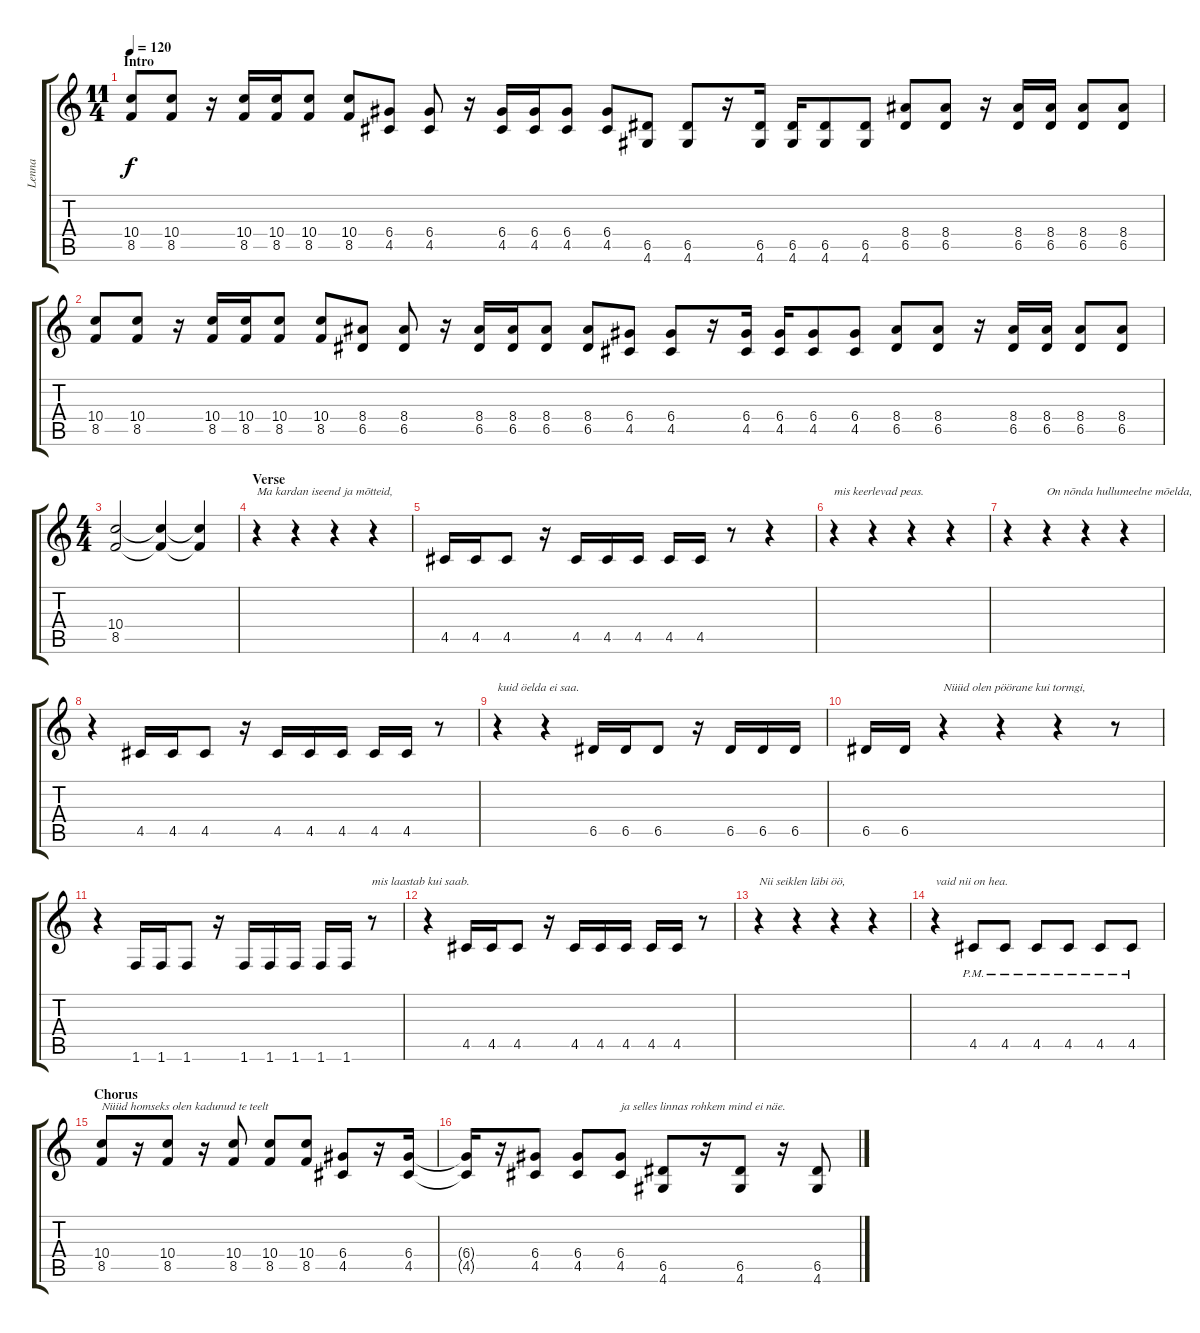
\track ("Lenna" "Lenna") {instrument distortionguitar}
\staff {score tabs}
\tuning (E4 B3 G3 D3 A2 E2) {hide}
\ts (11 4)
\section ("" "Intro")
\tempo 120
\clef g2
\ks c
(10.4 8.5).8{dy f instrument distortionguitar} (10.4 8.5).8 r.16 (10.4 8.5).16 (10.4 8.5).16 (10.4 8.5).8 (10.4 8.5).8 (6.4 4.5).8 (6.4 4.5).8 r.16 (6.4 4.5).16 (6.4 4.5).16 (6.4 4.5).8 (6.4 4.5).8 (6.5 4.6).8 (6.5 4.6).8 r.16 (6.5 4.6).16 (6.5 4.6).16 (6.5 4.6).8 (6.5 4.6).8 (8.4 6.5).8 (8.4 6.5).8 r.16 (8.4 6.5).16 (8.4 6.5).16 (8.4 6.5).8 (8.4 6.5).8 |
(10.4 8.5).8 (10.4 8.5).8 r.16 (10.4 8.5).16 (10.4 8.5).16 (10.4 8.5).8 (10.4 8.5).8 (8.4 6.5).8 (8.4 6.5).8 r.16 (8.4 6.5).16 (8.4 6.5).16 (8.4 6.5).8 (8.4 6.5).8 (6.4 4.5).8 (6.4 4.5).8 r.16 (6.4 4.5).16 (6.4 4.5).16 (6.4 4.5).8 (6.4 4.5).8 (8.4 6.5).8 (8.4 6.5).8 r.16 (8.4 6.5).16 (8.4 6.5).16 (8.4 6.5).8 (8.4 6.5).8 |
\ts (4 4)
(10.4 8.5).2 (10.4{t} 8.5{t}).4{volume 10} (10.4{t} 8.5{t}).4{volume 5} |
\section ("" "Verse")
r.4{txt "Ma kardan iseend ja mõtteid, " volume 13} r.4 r.4 r.4 |
4.5.16 4.5.16 4.5.8 r.16 4.5.16 4.5.16 4.5.16 4.5.16 4.5.16 r.8 r.4 |
r.4{txt "mis keerlevad peas."} r.4 r.4 r.4 |
r.4 r.4{txt "On nõnda hullumeelne mõelda, "} r.4 r.4 |
r.4 4.5.16 4.5.16 4.5.8 r.16 4.5.16 4.5.16 4.5.16 4.5.16 4.5.16 r.8 |
r.4{txt "kuid öelda ei saa."} r.4 6.5.16 6.5.16 6.5.8 r.16 6.5.16 6.5.16 6.5.16 |
6.5.16 6.5.16 r.4{txt "Nüüd olen pöörane kui tormgi,"} r.4 r.4 r.8 |
r.4 1.6.16 1.6.16 1.6.8 r.16 1.6.16 1.6.16 1.6.16 1.6.16 1.6.16 r.8{txt "mis laastab kui saab."} |
r.4 4.5.16 4.5.16 4.5.8 r.16 4.5.16 4.5.16 4.5.16 4.5.16 4.5.16 r.8 |
r.4{txt "Nii seiklen läbi öö, "} r.4 r.4 r.4 |
r.4{txt "vaid nii on hea."} 4.5{pm}.8 4.5{pm}.8 4.5{pm}.8 4.5{pm}.8 4.5{pm}.8 4.5{pm}.8 |
\section ("" "Chorus")
(10.4 8.5).8{txt "Nüüd homseks olen kadunud te teelt "} r.16 (10.4 8.5).8 r.16 (10.4 8.5).8 (10.4 8.5).8 (10.4 8.5).8 (6.4 4.5).8 r.16 (6.4 4.5).16 |
(6.4{t} 4.5{t}).16 r.16 (6.4 4.5).8 (6.4 4.5).8 (6.4 4.5).8{txt "ja selles linnas rohkem mind ei näe."} (6.5 4.6).8 r.16 (6.5 4.6).8 r.16 (6.5 4.6).8
